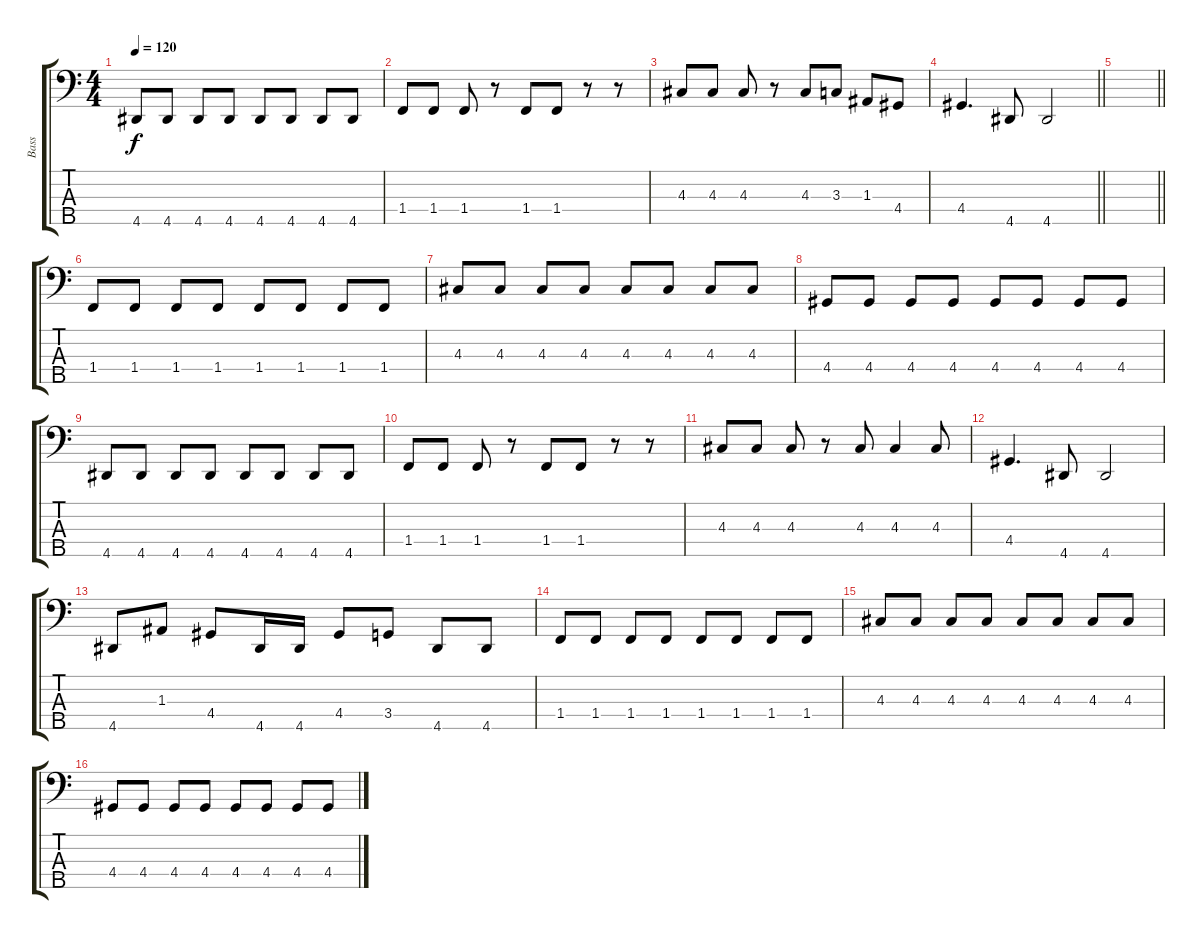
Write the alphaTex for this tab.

\track ("Bass" "Bass") {instrument electricbassfinger}
\staff {score tabs}
\tuning (G2 D2 A1 E1 B0) {hide}
\ts (4 4)
\tempo 120
\clef f4
\ks c
4.5.8{dy f} 4.5.8 4.5.8 4.5.8 4.5.8 4.5.8 4.5.8 4.5.8 |
1.4.8 1.4.8 1.4.8 r.8 1.4.8 1.4.8 r.8 r.8 |
4.3.8 4.3.8 4.3.8 r.8 4.3.8 3.3.8 1.3.8 4.4.8 |
\barLineRight lightlight
4.4.4{d} 4.5.8 4.5.2 |
\barLineRight lightlight
|
1.4.8 1.4.8 1.4.8 1.4.8 1.4.8 1.4.8 1.4.8 1.4.8 |
4.3.8 4.3.8 4.3.8 4.3.8 4.3.8 4.3.8 4.3.8 4.3.8 |
4.4.8 4.4.8 4.4.8 4.4.8 4.4.8 4.4.8 4.4.8 4.4.8 |
4.5.8 4.5.8 4.5.8 4.5.8 4.5.8 4.5.8 4.5.8 4.5.8 |
1.4.8 1.4.8 1.4.8 r.8 1.4.8 1.4.8 r.8 r.8 |
4.3.8 4.3.8 4.3.8 r.8 4.3.8 4.3.4 4.3.8 |
4.4.4{d} 4.5.8 4.5.2 |
4.5.8 1.3.8 4.4.8 4.5.16 4.5.16 4.4.8 3.4.8 4.5.8 4.5.8 |
1.4.8 1.4.8 1.4.8 1.4.8 1.4.8 1.4.8 1.4.8 1.4.8 |
4.3.8 4.3.8 4.3.8 4.3.8 4.3.8 4.3.8 4.3.8 4.3.8 |
4.4.8 4.4.8 4.4.8 4.4.8 4.4.8 4.4.8 4.4.8 4.4.8
